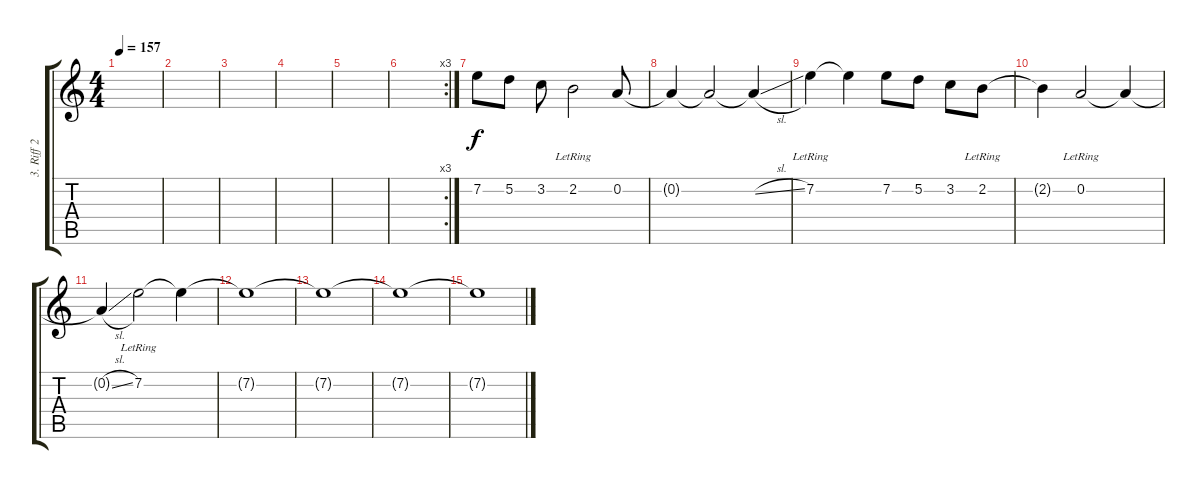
\track ("3. Riff 2" "3. Riff 2") {instrument distortionguitar}
\staff {score tabs}
\tuning (D4 A3 F3 C3 G2 C2) {hide}
\ts (4 4)
\tempo 157
\clef g2
\ks c
|
|
|
|
|
\rc 3
|
7.2.8 5.2.8 3.2.8 2.2{lr}.2 0.2.8 |
0.2{t}.4 0.2{t}.2 0.2{sl t}.4 |
7.2{lr}.4 7.2{t}.4 7.2.8 5.2.8 3.2.8 2.2{lr}.8 |
2.2{t}.4 0.2{lr}.2 0.2{t}.4 |
0.2{sl t}.4 7.2{lr}.2 7.2{t}.4 |
7.2{t}.1 |
7.2{t}.1 |
7.2{t}.1 |
7.2{t}.1
